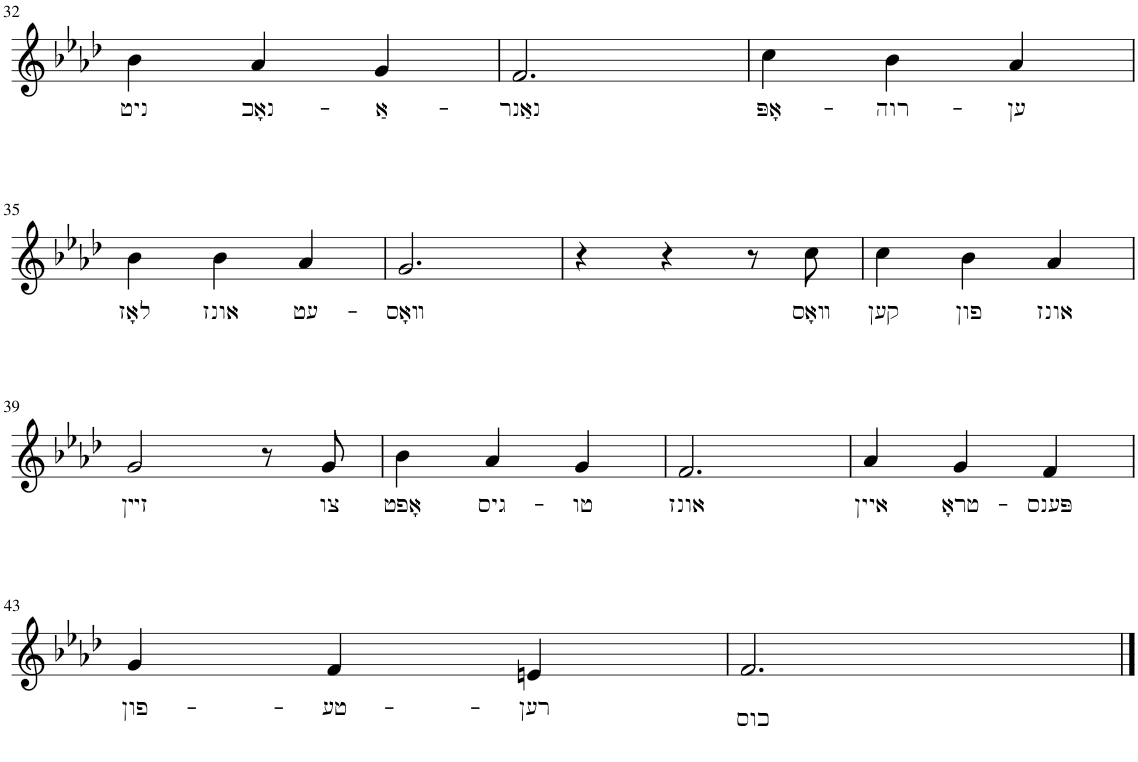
**kern	**text
*part1	*part1
*staff1	*staff1
*I"Piano	*
*I'Pno.	*
!!LO:PB:g=z
*clefG2	*
*k[b-e-a-d-]	*
*M3/4	*
=32	=32
!	!LO:LY:b
4b-\	ניט
!	!LO:LY:b
4a-/	נאָכ-
!	!LO:LY:b
4g/	-אַ-
=33	=33
!	!LO:LY:b
2.f/	-נאַנר
=34	=34
!	!LO:LY:b
4cc\	אָפּ-
!	!LO:LY:b
4b-\	-רוה-
!	!LO:LY:b
4a-/	-ען
!!LO:LB:g=z
=35	=35
!	!LO:LY:b
4b-\	לאָז
!	!LO:LY:b
4b-\	אונז
!	!LO:LY:b
4a-/	עט-
=36	=36
!	!LO:LY:b
2.g/	-װאָס
=37	=37
4r	.
4r	.
8r	.
!	!LO:LY:b
8cc\	װאָס
=38	=38
!	!LO:LY:b
4cc\	קען
!	!LO:LY:b
4b-\	פון
!	!LO:LY:b
4a-/	אונז
!!LO:LB:g=z
=39	=39
!	!LO:LY:b
2g/	זײן
8r	.
!	!LO:LY:b
8g/	צו
=40	=40
!	!LO:LY:b
4b-\	אָפט
!	!LO:LY:b
4a-/	גיס-
!	!LO:LY:b
4g/	-טו
=41	=41
!	!LO:LY:b
2.f/	אונז
=42	=42
!	!LO:LY:b
4a-/	איין
!	!LO:LY:b
4g/	טראָ-
!	!LO:LY:b
4f/	-פּענס
!!LO:LB:g=z
=43	=43
!	!LO:LY:b
4g/	פון-
!	!LO:LY:b
4f/	-טע-
!	!LO:LY:b
4en/	-רען
=44	=44
!	!LO:LY:b
2.f/	כוס
==	==
*-	*-
